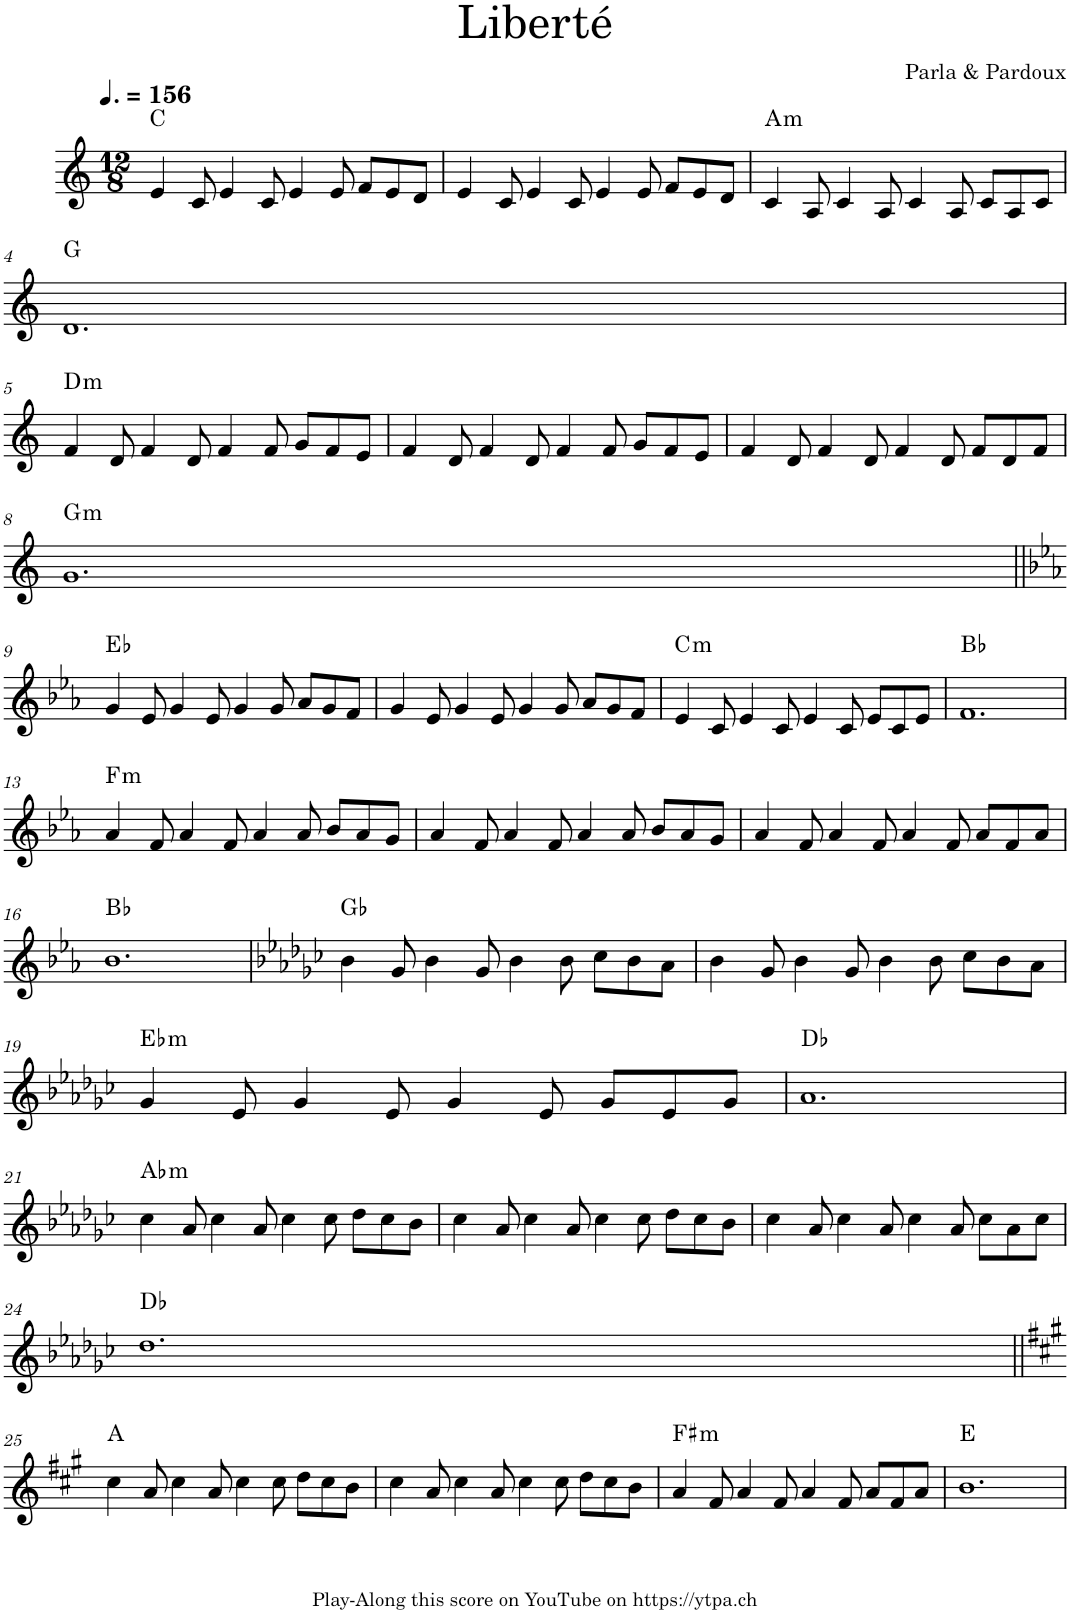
**kern	**harte
*part1	*part1
*staff1	*
*I"Voice	*
*I'Vc.	*
*clefG2	*
*k[]	*
*M12/8	*
*MM234	*
=1	=1
4e/	C:maj
8c/	.
4e/	.
8c/	.
4e/	.
8e/	.
8f/L	.
8e/	.
8d/J	.
=2	=2
4e/	.
8c/	.
4e/	.
8c/	.
4e/	.
8e/	.
8f/L	.
8e/	.
8d/J	.
=3	=3
!	!LO:H:kt=m
4c/	A:min
8A/	.
4c/	.
8A/	.
4c/	.
8A/	.
8c/L	.
8A/	.
8c/J	.
!!LO:LB:g=z
=4	=4
1.d	G:maj
!!LO:LB:g=z
=5	=5
!	!LO:H:kt=m
4f/	D:min
8d/	.
4f/	.
8d/	.
4f/	.
8f/	.
8g/L	.
8f/	.
8e/J	.
=6	=6
4f/	.
8d/	.
4f/	.
8d/	.
4f/	.
8f/	.
8g/L	.
8f/	.
8e/J	.
=7	=7
4f/	.
8d/	.
4f/	.
8d/	.
4f/	.
8d/	.
8f/L	.
8d/	.
8f/J	.
!!LO:LB:g=z
=8	=8
!	!LO:H:kt=m
1.g	G:min
!!LO:LB:g=z
=9||	=9||
*k[b-e-a-]	*
4g/	Eb:maj
8e-/	.
4g/	.
8e-/	.
4g/	.
8g/	.
8a-/L	.
8g/	.
8f/J	.
=10	=10
4g/	.
8e-/	.
4g/	.
8e-/	.
4g/	.
8g/	.
8a-/L	.
8g/	.
8f/J	.
=11	=11
!	!LO:H:kt=m
4e-/	C:min
8c/	.
4e-/	.
8c/	.
4e-/	.
8c/	.
8e-/L	.
8c/	.
8e-/J	.
=12	=12
1.f	Bb:maj
!!LO:LB:g=z
=13	=13
!	!LO:H:kt=m
4a-/	F:min
8f/	.
4a-/	.
8f/	.
4a-/	.
8a-/	.
8b-/L	.
8a-/	.
8g/J	.
=14	=14
4a-/	.
8f/	.
4a-/	.
8f/	.
4a-/	.
8a-/	.
8b-/L	.
8a-/	.
8g/J	.
=15	=15
4a-/	.
8f/	.
4a-/	.
8f/	.
4a-/	.
8f/	.
8a-/L	.
8f/	.
8a-/J	.
!!LO:LB:g=z
=16	=16
1.b-	Bb:maj
=17	=17
*k[b-e-a-d-g-c-]	*
4b-\	Gb:maj
8g-/	.
4b-\	.
8g-/	.
4b-\	.
8b-\	.
8cc-\L	.
8b-\	.
8a-\J	.
=18	=18
4b-\	.
8g-/	.
4b-\	.
8g-/	.
4b-\	.
8b-\	.
8cc-\L	.
8b-\	.
8a-\J	.
!!LO:LB:g=z
=19	=19
!	!LO:H:kt=m
4g-/	Eb:min
8e-/	.
4g-/	.
8e-/	.
4g-/	.
8e-/	.
8g-/L	.
8e-/	.
8g-/J	.
=20	=20
1.a-	Db:maj
!!LO:LB:g=z
=21	=21
!	!LO:H:kt=m
4cc-\	Ab:min
8a-/	.
4cc-\	.
8a-/	.
4cc-\	.
8cc-\	.
8dd-\L	.
8cc-\	.
8b-\J	.
=22	=22
4cc-\	.
8a-/	.
4cc-\	.
8a-/	.
4cc-\	.
8cc-\	.
8dd-\L	.
8cc-\	.
8b-\J	.
=23	=23
4cc-\	.
8a-/	.
4cc-\	.
8a-/	.
4cc-\	.
8a-/	.
8cc-\L	.
8a-\	.
8cc-\J	.
!!LO:LB:g=z
=24	=24
1.dd-	Db:maj
!!LO:LB:g=z
=25||	=25||
*k[f#c#g#]	*
4cc#\	A:maj
8a/	.
4cc#\	.
8a/	.
4cc#\	.
8cc#\	.
8dd\L	.
8cc#\	.
8b\J	.
=26	=26
4cc#\	.
8a/	.
4cc#\	.
8a/	.
4cc#\	.
8cc#\	.
8dd\L	.
8cc#\	.
8b\J	.
=27	=27
!	!LO:H:kt=m
4a/	F#:min
8f#/	.
4a/	.
8f#/	.
4a/	.
8f#/	.
8a/L	.
8f#/	.
8a/J	.
=28	=28
1.b	E:maj
=	=
*-	*-
